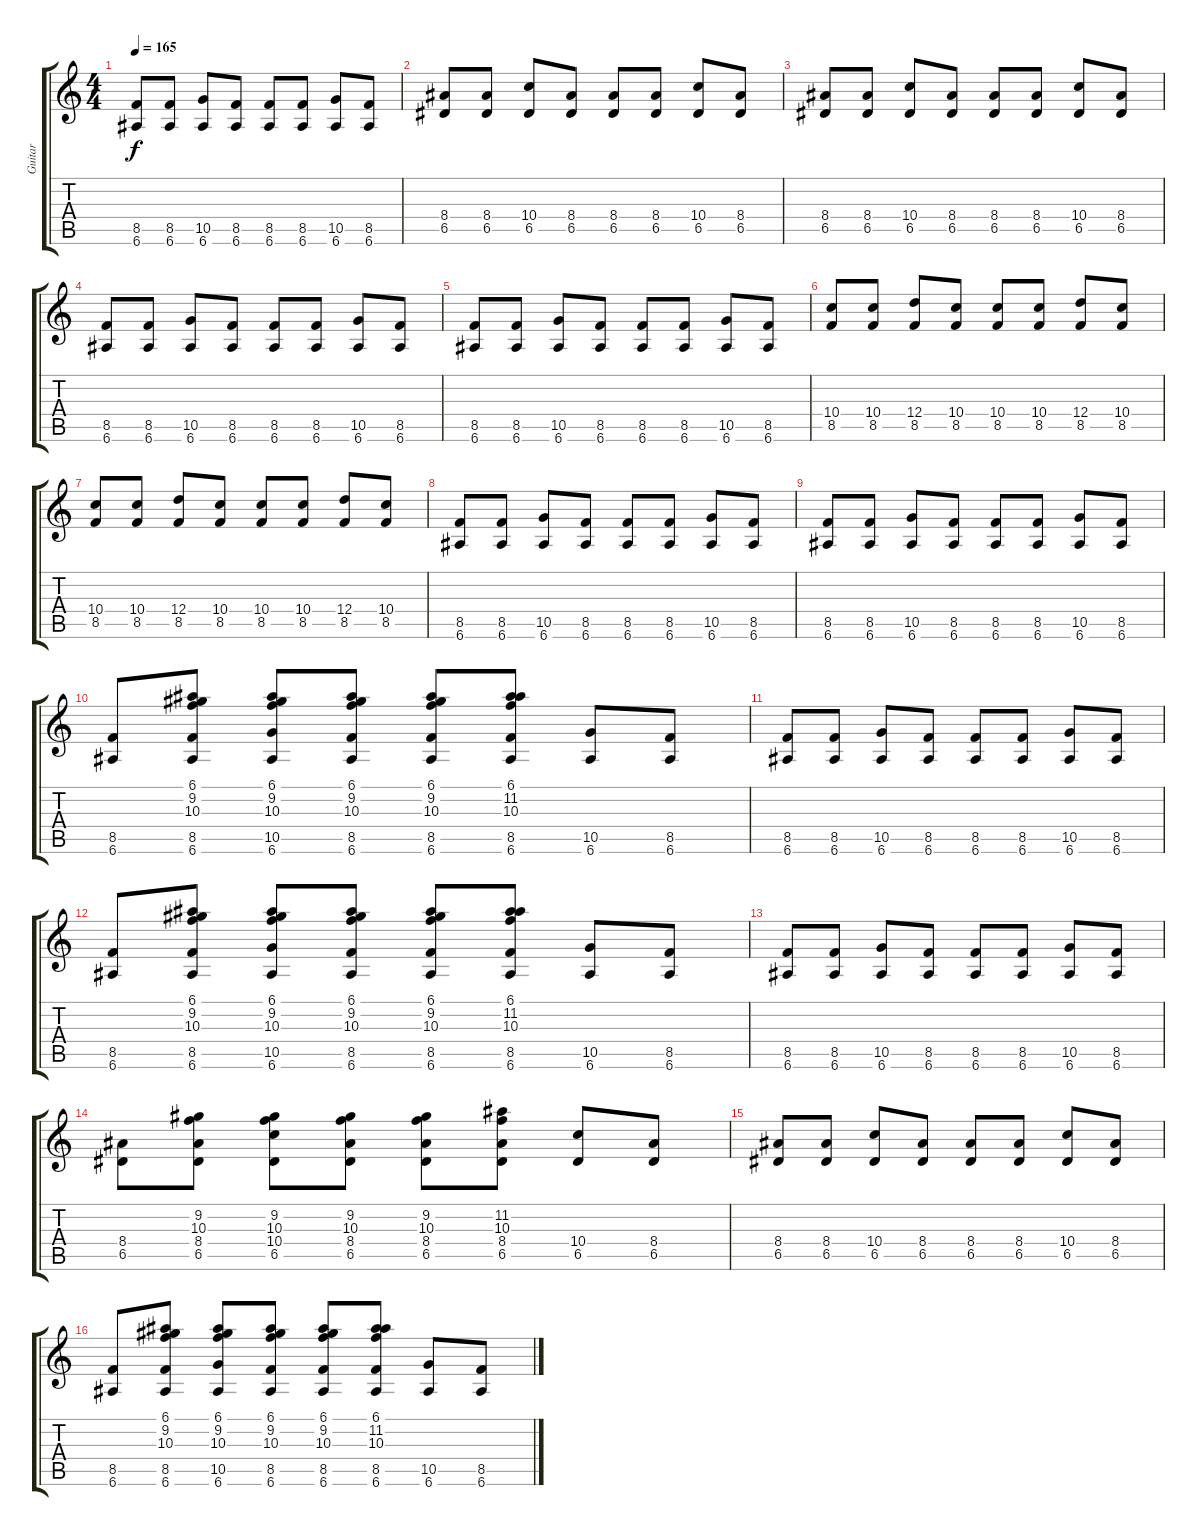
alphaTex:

\track ("Guitar" "Guitar") {instrument electricguitarclean}
\staff {score tabs}
\tuning (E4 B3 G3 D3 A2 E2) {hide}
\ts (4 4)
\tempo 165
\clef g2
\ks c
(8.5 6.6).8{dy f} (8.5 6.6).8 (10.5 6.6).8 (8.5 6.6).8 (8.5 6.6).8 (8.5 6.6).8 (10.5 6.6).8 (8.5 6.6).8 |
(8.4 6.5).8 (8.4 6.5).8 (10.4 6.5).8 (8.4 6.5).8 (8.4 6.5).8 (8.4 6.5).8 (10.4 6.5).8 (8.4 6.5).8 |
(8.4 6.5).8 (8.4 6.5).8 (10.4 6.5).8 (8.4 6.5).8 (8.4 6.5).8 (8.4 6.5).8 (10.4 6.5).8 (8.4 6.5).8 |
(8.5 6.6).8 (8.5 6.6).8 (10.5 6.6).8 (8.5 6.6).8 (8.5 6.6).8 (8.5 6.6).8 (10.5 6.6).8 (8.5 6.6).8 |
(8.5 6.6).8 (8.5 6.6).8 (10.5 6.6).8 (8.5 6.6).8 (8.5 6.6).8 (8.5 6.6).8 (10.5 6.6).8 (8.5 6.6).8 |
(10.4 8.5).8 (10.4 8.5).8 (12.4 8.5).8 (10.4 8.5).8 (10.4 8.5).8 (10.4 8.5).8 (12.4 8.5).8 (10.4 8.5).8 |
(10.4 8.5).8 (10.4 8.5).8 (12.4 8.5).8 (10.4 8.5).8 (10.4 8.5).8 (10.4 8.5).8 (12.4 8.5).8 (10.4 8.5).8 |
(8.5 6.6).8 (8.5 6.6).8 (10.5 6.6).8 (8.5 6.6).8 (8.5 6.6).8 (8.5 6.6).8 (10.5 6.6).8 (8.5 6.6).8 |
(8.5 6.6).8 (8.5 6.6).8 (10.5 6.6).8 (8.5 6.6).8 (8.5 6.6).8 (8.5 6.6).8 (10.5 6.6).8 (8.5 6.6).8 |
(8.5 6.6).8 (6.1 9.2 10.3 8.5 6.6).8 (6.1 9.2 10.3 10.5 6.6).8 (6.1 9.2 10.3 8.5 6.6).8 (6.1 9.2 10.3 8.5 6.6).8 (6.1 11.2 10.3 8.5 6.6).8 (10.5 6.6).8 (8.5 6.6).8 |
(8.5 6.6).8 (8.5 6.6).8 (10.5 6.6).8 (8.5 6.6).8 (8.5 6.6).8 (8.5 6.6).8 (10.5 6.6).8 (8.5 6.6).8 |
(8.5 6.6).8 (6.1 9.2 10.3 8.5 6.6).8 (6.1 9.2 10.3 10.5 6.6).8 (6.1 9.2 10.3 8.5 6.6).8 (6.1 9.2 10.3 8.5 6.6).8 (6.1 11.2 10.3 8.5 6.6).8 (10.5 6.6).8 (8.5 6.6).8 |
(8.5 6.6).8 (8.5 6.6).8 (10.5 6.6).8 (8.5 6.6).8 (8.5 6.6).8 (8.5 6.6).8 (10.5 6.6).8 (8.5 6.6).8 |
(8.4 6.5).8 (9.2 10.3 8.4 6.5).8 (9.2 10.3 10.4 6.5).8 (9.2 10.3 8.4 6.5).8 (9.2 10.3 8.4 6.5).8 (11.2 10.3 8.4 6.5).8 (10.4 6.5).8 (8.4 6.5).8 |
(8.4 6.5).8 (8.4 6.5).8 (10.4 6.5).8 (8.4 6.5).8 (8.4 6.5).8 (8.4 6.5).8 (10.4 6.5).8 (8.4 6.5).8 |
(8.5 6.6).8 (6.1 9.2 10.3 8.5 6.6).8 (6.1 9.2 10.3 10.5 6.6).8 (6.1 9.2 10.3 8.5 6.6).8 (6.1 9.2 10.3 8.5 6.6).8 (6.1 11.2 10.3 8.5 6.6).8 (10.5 6.6).8 (8.5 6.6).8
